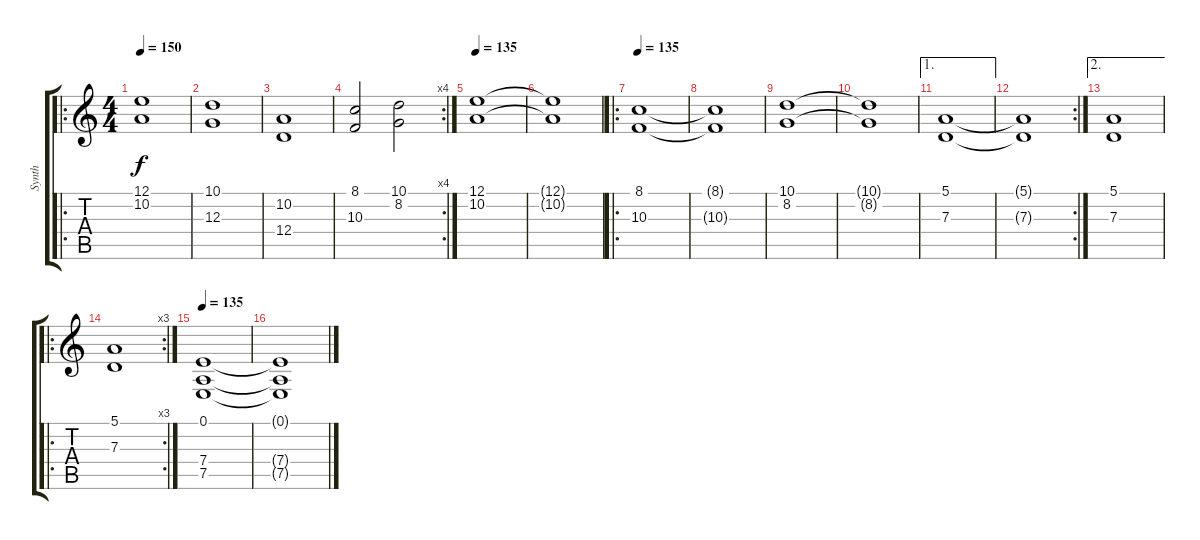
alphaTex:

\track ("Synth" "Synth") {instrument synthstrings1}
\staff {score tabs}
\tuning (E4 B3 G3 D3 A2 E2) {hide}
\ro
\ts (4 4)
\tempo 150
\tempo 135
\tempo 150
\clef g2
\ks c
(12.1 10.2).1{dy f instrument synthstrings1} |
(10.1 12.3).1 |
(10.2 12.4).1 |
\rc 4
(8.1 10.3).2 (10.1 8.2).2 |
\tempo 135
(12.1 10.2).1 |
(12.1{t} 10.2{t}).1 |
\ro
\tempo 135
(8.1 10.3).1 |
(8.1{t} 10.3{t}).1 |
(10.1 8.2).1 |
(10.1{t} 8.2{t}).1 |
\ae 1
(5.1 7.3).1 |
\rc 2
(5.1{t} 7.3{t}).1 |
\ae 2
(5.1 7.3).1 |
\ro
\rc 3
(5.1 7.3).1 |
\tempo 135
(0.1 7.4 7.5).1 |
(0.1{t} 7.4{t} 7.5{t}).1
